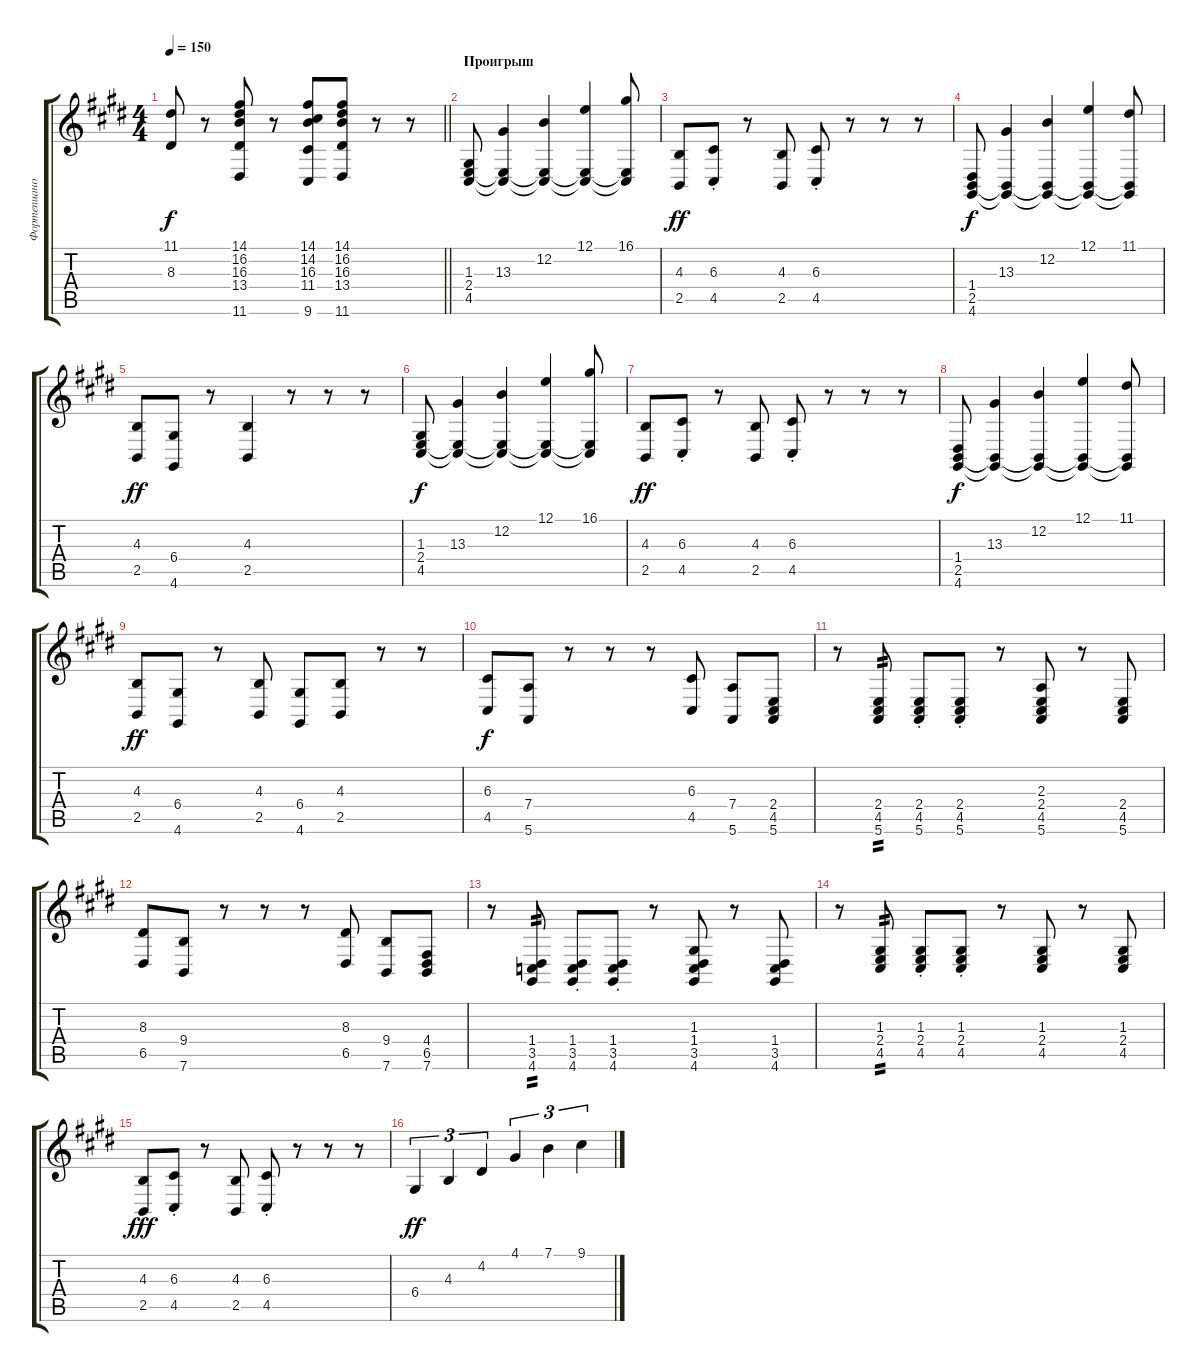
\track ("Фортепиано" "Фортепиано") {instrument electricgrandpiano}
\staff {score tabs}
\tuning (E4 B3 G3 D3 A2 E2) {hide}
\ts (4 4)
\tempo 150
\clef g2
\barLineRight lightlight
\ks c#minor
(11.1 8.3).8{dy f} r.8 (14.1 16.2 16.3 13.4 11.6).8 r.8 (14.1 14.2 16.3 11.4 9.6).8 (14.1 16.2 16.3 13.4 11.6).8 r.8 r.8 |
\section ("" "Проигрыш")
(1.3 2.4 4.5).8 (13.3 2.4{t} 4.5{t}).4 (12.2 2.4{t} 4.5{t}).4 (12.1 2.4{t} 4.5{t}).4 (16.1 2.4{t} 4.5{t}).8 |
(4.3 2.5).8{dy ff} (6.3{st} 4.5{st}).8 r.8 (4.3 2.5).8 (6.3{st} 4.5{st}).8 r.8 r.8 r.8 |
(1.4 2.5 4.6).8{dy f} (13.3 2.5{t} 4.6{t}).4 (12.2 2.5{t} 4.6{t}).4 (12.1 2.5{t} 4.6{t}).4 (11.1 2.5{t} 4.6{t}).8 |
(4.3 2.5).8{dy ff} (6.4 4.6).8 r.8 (4.3 2.5).4 r.8 r.8 r.8 |
(1.3 2.4 4.5).8{dy f} (13.3 2.4{t} 4.5{t}).4 (12.2 2.4{t} 4.5{t}).4 (12.1 2.4{t} 4.5{t}).4 (16.1 2.4{t} 4.5{t}).8 |
(4.3 2.5).8{dy ff} (6.3{st} 4.5{st}).8 r.8 (4.3 2.5).8 (6.3{st} 4.5{st}).8 r.8 r.8 r.8 |
(1.4 2.5 4.6).8{dy f} (13.3 2.5{t} 4.6{t}).4 (12.2 2.5{t} 4.6{t}).4 (12.1 2.5{t} 4.6{t}).4 (11.1 2.5{t} 4.6{t}).8 |
(4.3 2.5).8{dy ff} (6.4 4.6).8 r.8 (4.3 2.5).8 (6.4 4.6).8 (4.3 2.5).8 r.8 r.8 |
(6.3 4.5).8{dy f} (7.4 5.6).8 r.8 r.8 r.8 (6.3 4.5).8 (7.4 5.6).8 (2.4 4.5 5.6).8 |
r.8 (2.4 4.5 5.6).8{tp 2} (2.4{st} 4.5{st} 5.6{st}).8 (2.4{st} 4.5{st} 5.6{st}).8 r.8 (2.3 2.4 4.5 5.6).8 r.8 (2.4 4.5 5.6).8 |
(8.3 6.5).8 (9.4 7.6).8 r.8 r.8 r.8 (8.3 6.5).8 (9.4 7.6).8 (4.4 6.5 7.6).8 |
r.8 (1.4 3.5 4.6).8{tp 2} (1.4{st} 3.5{st} 4.6{st}).8 (1.4{st} 3.5{st} 4.6{st}).8 r.8 (1.3 1.4 3.5 4.6).8 r.8 (1.4 3.5 4.6).8 |
r.8 (1.3 2.4 4.5).8{tp 2} (1.3 2.4{st} 4.5{st}).8 (1.3 2.4{st} 4.5{st}).8 r.8 (1.3 2.4 4.5).8 r.8 (1.3 2.4 4.5).8 |
(4.3 2.5).8{dy fff} (6.3{st} 4.5{st}).8 r.8 (4.3 2.5).8 (6.3{st} 4.5{st}).8 r.8 r.8 r.8 |
6.4.4{tu (3 2) dy ff} 4.3.4{tu (3 2)} 4.2.4{tu (3 2)} 4.1.4{tu (3 2)} 7.1.4{tu (3 2)} 9.1.4{tu (3 2)}
